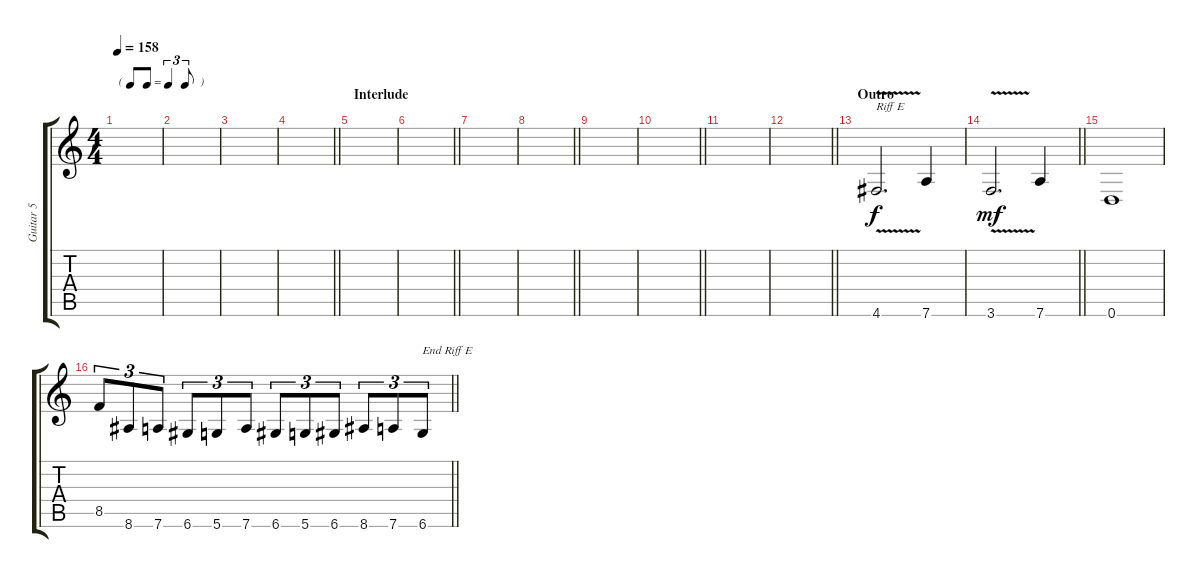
\track ("Guitar 5" "Guitar 5") {instrument distortionguitar}
\staff {score tabs}
\tuning (E4 B3 G3 D3 A2 D2) {hide}
\ts (4 4)
\tf triplet8th
\tempo 158
\clef g2
\ks c
|
|
|
\barLineRight lightlight
|
\section ("" "Interlude")
|
\barLineRight lightlight
|
|
\barLineRight lightlight
|
|
\barLineRight lightlight
|
|
\barLineRight lightlight
|
\section ("" "Outro")
4.6{v}.2{d txt "Riff E"} 7.6.4{dy f} |
\barLineRight lightlight
3.6{v}.2{d dy mf} 7.6.4 |
0.6.1 |
\barLineRight lightlight
8.5.8{tu (3 2)} 8.6.8{tu (3 2)} 7.6.8{tu (3 2)} 6.6.8{tu (3 2)} 5.6.8{tu (3 2)} 7.6.8{tu (3 2)} 6.6.8{tu (3 2)} 5.6.8{tu (3 2)} 6.6.8{tu (3 2)} 8.6.8{tu (3 2)} 7.6.8{tu (3 2)} 6.6.8{tu (3 2) txt "End Riff E"}
